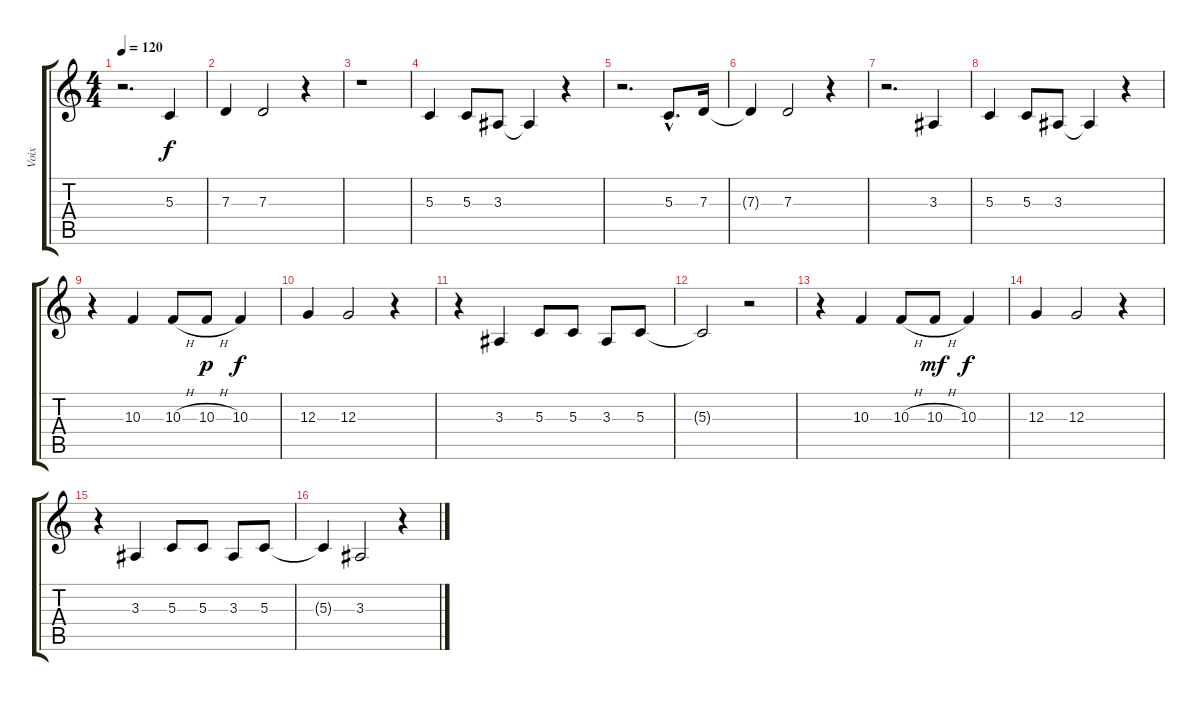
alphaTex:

\track ("Voix" "Voix") {instrument harmonica}
\staff {score tabs}
\tuning (E4 B3 G3 D3 A2 E2) {hide}
\ts (4 4)
\tempo 120
\clef g2
\ks c
r.2{d dy f} 5.3.4 |
7.3.4 7.3.2 r.4 |
r.1 |
5.3.4 5.3.8 3.3.8 3.3{t}.4 r.4 |
r.2{d} 5.3{hac}.8{d} 7.3.16 |
7.3{t}.4 7.3.2 r.4 |
r.2{d} 3.3.4 |
5.3.4 5.3.8 3.3.8 3.3{t}.4 r.4 |
r.4 10.3.4 10.3{h}.8 10.3{h}.8{dy p} 10.3.4{dy f} |
12.3.4 12.3.2 r.4 |
r.4 3.3.4 5.3.8 5.3.8 3.3.8 5.3.8 |
5.3{t}.2 r.2 |
r.4 10.3.4 10.3{h}.8 10.3{h}.8{dy mf} 10.3.4{dy f} |
12.3.4 12.3.2 r.4 |
r.4 3.3.4 5.3.8 5.3.8 3.3.8 5.3.8 |
5.3{t}.4 3.3.2 r.4
